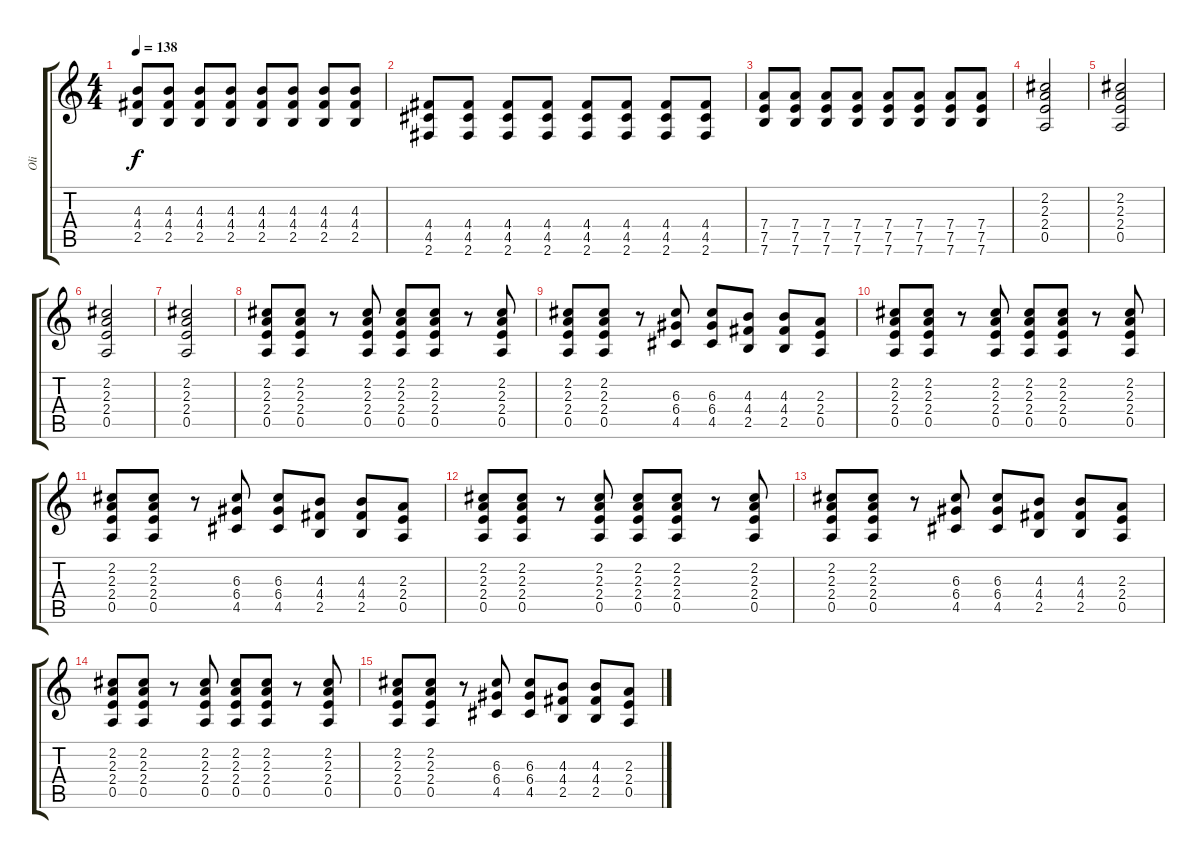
\track ("Oli" "Oli") {instrument overdrivenguitar}
\staff {score tabs}
\tuning (E4 B3 G3 D3 A2 E2) {hide}
\ts (4 4)
\tempo 138
\clef g2
\ks c
(4.3 4.4 2.5).8{dy f} (4.3 4.4 2.5).8 (4.3 4.4 2.5).8 (4.3 4.4 2.5).8 (4.3 4.4 2.5).8 (4.3 4.4 2.5).8 (4.3 4.4 2.5).8 (4.3 4.4 2.5).8 |
(4.4 4.5 2.6).8 (4.4 4.5 2.6).8 (4.4 4.5 2.6).8 (4.4 4.5 2.6).8 (4.4 4.5 2.6).8 (4.4 4.5 2.6).8 (4.4 4.5 2.6).8 (4.4 4.5 2.6).8 |
(7.4 7.5 7.6).8 (7.4 7.5 7.6).8 (7.4 7.5 7.6).8 (7.4 7.5 7.6).8 (7.4 7.5 7.6).8 (7.4 7.5 7.6).8 (7.4 7.5 7.6).8 (7.4 7.5 7.6).8 |
(2.2 2.3 2.4 0.5).2 |
(2.2 2.3 2.4 0.5).2 |
(2.2 2.3 2.4 0.5).2 |
(2.2 2.3 2.4 0.5).2 |
(2.2 2.3 2.4 0.5).8 (2.2 2.3 2.4 0.5).8 r.8 (2.2 2.3 2.4 0.5).8 (2.2 2.3 2.4 0.5).8 (2.2 2.3 2.4 0.5).8 r.8 (2.2 2.3 2.4 0.5).8 |
(2.2 2.3 2.4 0.5).8 (2.2 2.3 2.4 0.5).8 r.8 (6.3 6.4 4.5).8 (6.3 6.4 4.5).8 (4.3 4.4 2.5).8 (4.3 4.4 2.5).8 (2.3 2.4 0.5).8 |
(2.2 2.3 2.4 0.5).8 (2.2 2.3 2.4 0.5).8 r.8 (2.2 2.3 2.4 0.5).8 (2.2 2.3 2.4 0.5).8 (2.2 2.3 2.4 0.5).8 r.8 (2.2 2.3 2.4 0.5).8 |
(2.2 2.3 2.4 0.5).8 (2.2 2.3 2.4 0.5).8 r.8 (6.3 6.4 4.5).8 (6.3 6.4 4.5).8 (4.3 4.4 2.5).8 (4.3 4.4 2.5).8 (2.3 2.4 0.5).8 |
(2.2 2.3 2.4 0.5).8 (2.2 2.3 2.4 0.5).8 r.8 (2.2 2.3 2.4 0.5).8 (2.2 2.3 2.4 0.5).8 (2.2 2.3 2.4 0.5).8 r.8 (2.2 2.3 2.4 0.5).8 |
(2.2 2.3 2.4 0.5).8 (2.2 2.3 2.4 0.5).8 r.8 (6.3 6.4 4.5).8 (6.3 6.4 4.5).8 (4.3 4.4 2.5).8 (4.3 4.4 2.5).8 (2.3 2.4 0.5).8 |
(2.2 2.3 2.4 0.5).8 (2.2 2.3 2.4 0.5).8 r.8 (2.2 2.3 2.4 0.5).8 (2.2 2.3 2.4 0.5).8 (2.2 2.3 2.4 0.5).8 r.8 (2.2 2.3 2.4 0.5).8 |
(2.2 2.3 2.4 0.5).8 (2.2 2.3 2.4 0.5).8 r.8 (6.3 6.4 4.5).8 (6.3 6.4 4.5).8 (4.3 4.4 2.5).8 (4.3 4.4 2.5).8 (2.3 2.4 0.5).8
